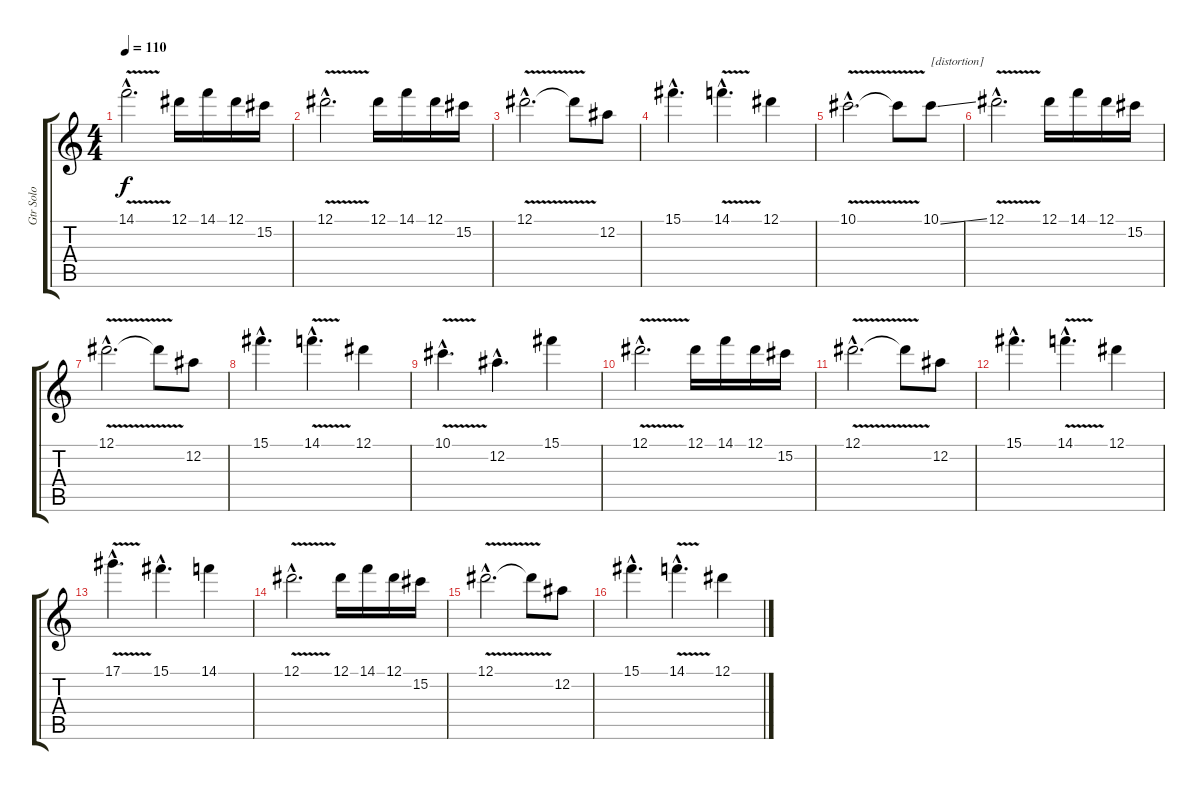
\track ("Gtr Solo" "Gtr Solo") {instrument distortionguitar}
\staff {score tabs}
\tuning (Eb4 Bb3 Gb3 Db3 Ab2 Eb2) {hide}
\ts (4 4)
\tempo 110
\clef g2
\ks c
14.1{v hac}.2{d dy f} 12.1.16 14.1.16 12.1.16 15.2.16 |
12.1{v hac}.2{d} 12.1.16 14.1.16 12.1.16 15.2.16 |
12.1{v hac}.2{d} 12.1{t}.8 12.2.8 |
15.1{hac}.4{d} 14.1{v hac}.4{d} 12.1.4 |
10.1{v hac}.2{d} 10.1{t}.8 10.1{ss}.8{txt "[distortion]" instrument distortionguitar} |
12.1{v hac}.2{d} 12.1.16 14.1.16 12.1.16 15.2.16 |
12.1{v hac}.2{d} 12.1{t}.8 12.2.8 |
15.1{hac}.4{d} 14.1{v hac}.4{d} 12.1.4 |
10.1{v hac}.4{d} 12.2{hac}.4{d} 15.1.4 |
12.1{v hac}.2{d} 12.1.16 14.1.16 12.1.16 15.2.16 |
12.1{v hac}.2{d} 12.1{t}.8 12.2.8 |
15.1{hac}.4{d} 14.1{v hac}.4{d} 12.1.4 |
17.1{v hac}.4{d} 15.1{hac}.4{d} 14.1.4 |
12.1{v hac}.2{d} 12.1.16 14.1.16 12.1.16 15.2.16 |
12.1{v hac}.2{d} 12.1{t}.8 12.2.8 |
15.1{hac}.4{d} 14.1{v hac}.4{d} 12.1.4
